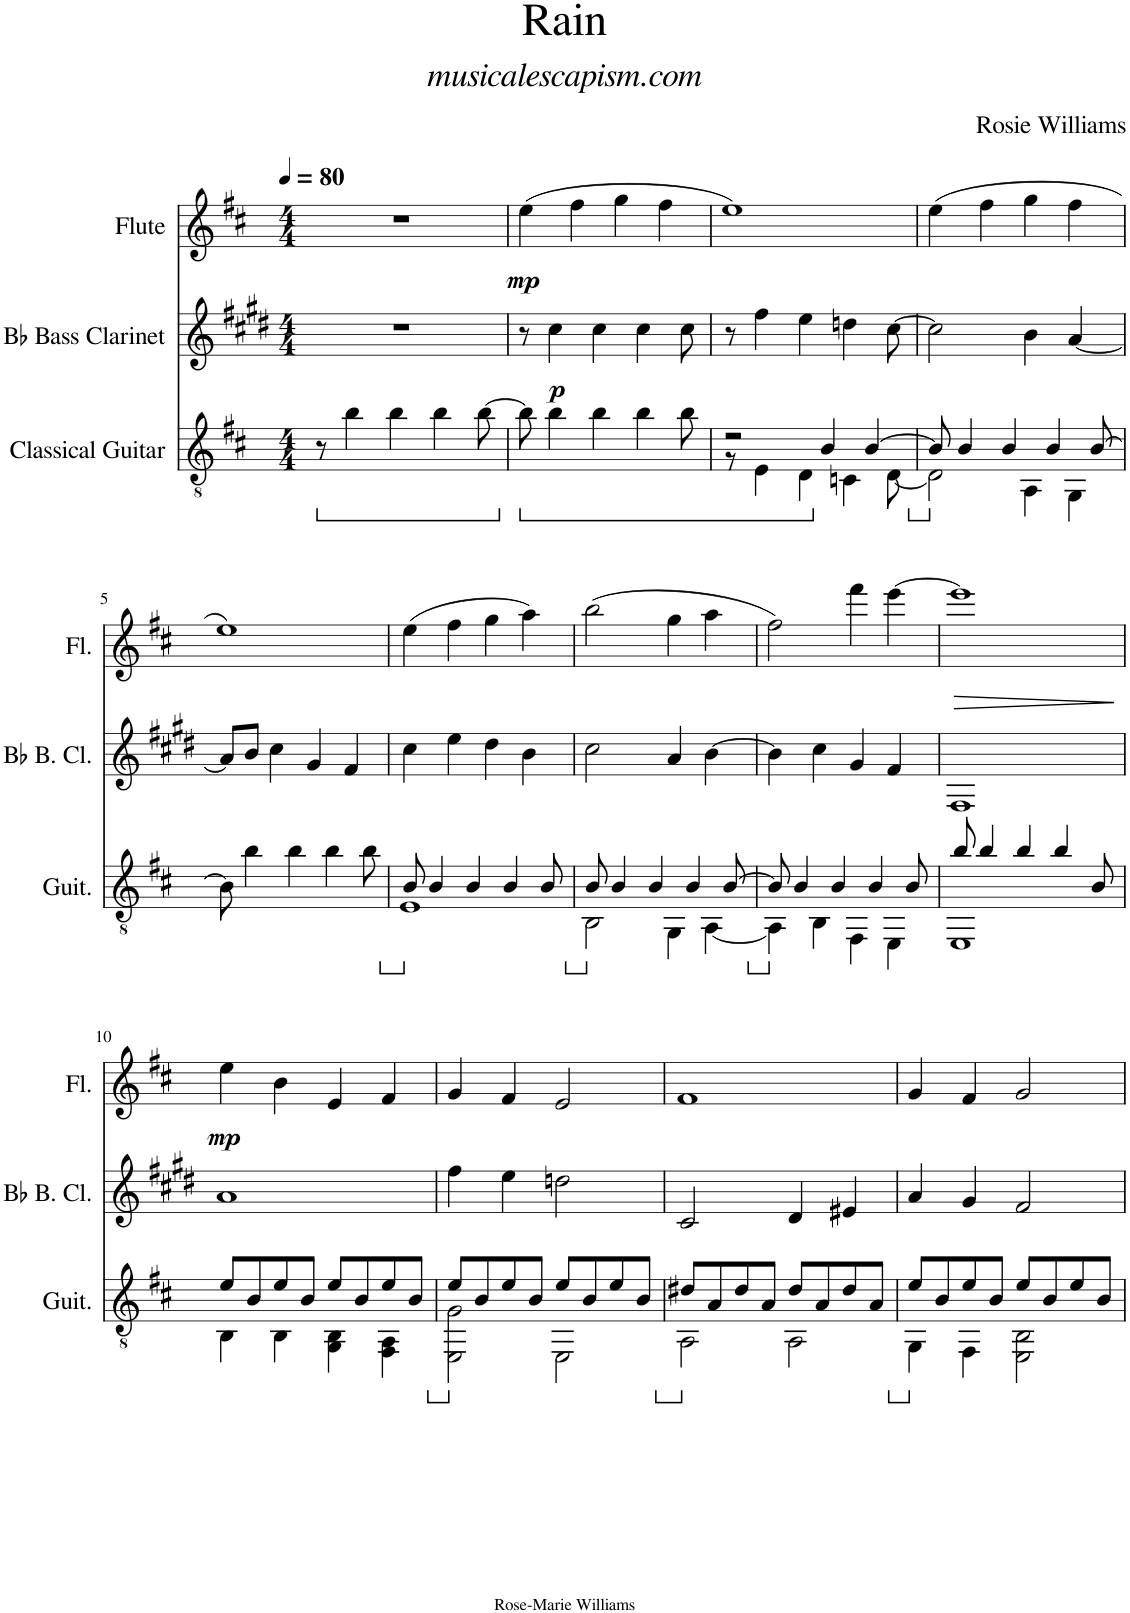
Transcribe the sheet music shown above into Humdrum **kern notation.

**kern	**kern	**dynam	**kern	**dynam
*part3	*part2	*part2	*part1	*part1
*staff3	*staff2	*staff2	*staff1	*staff1
*I"Classical Guitar	*I"Bb Bass Clarinet	*	*I"Flute	*
*I'Guit.	*I'Bb B. Cl.	*	*I'Fl.	*
*clefGv2	*clefG2	*	*clefG2	*
*	*Trd8c14	*	*	*
*k[f#c#]	*k[f#c#g#d#]	*	*k[f#c#]	*
*M4/4	*M4/4	*	*M4/4	*
*MM80	*MM80	*	*MM80	*
*ped	*	*	*	*
=1	=1	=1	=1	=1
8r	1r	.	1r	.
4b\	.	.	.	.
4b\	.	.	.	.
4b\	.	.	.	.
[8b\	.	.	.	.
=2	=2	=2	=2	=2
*Xped	*	*	*	*
*ped	*	*	*	*
!	!	!	!	!LO:DY:b
8b\]	8r	.	(4ee\	mp
!	!	!LO:DY:b	!	!
4b\	4cc#\	p	.	.
.	.	.	4ff#\	.
4b\	4cc#\	.	.	.
.	.	.	4gg\	.
4b\	4cc#\	.	.	.
.	.	.	4ff#\	.
8b\	8cc#\	.	.	.
=3	=3	=3	=3	=3
*^	*	*	*	*
2r	8r	8r	.	1ee)	.
.	4E\	4ff#\	.	.	.
.	4D\	4ee\	.	.	.
*Xped	*	*	*	*	*
4B/	.	.	.	.	.
.	4Cn\	4ddn\	.	.	.
[4B/	.	.	.	.	.
.	[8D\	[8cc#\	.	.	.
=4	=4	=4	=4	=4	=4
*ped	*	*	*	*	*
8B/]	2D\]	2cc#\]	.	(>4ee\	.
4B/	.	.	.	.	.
.	.	.	.	4ff#\	.
4B/	.	.	.	.	.
.	4AA\	4b\	.	4gg\	.
4B/	.	.	.	.	.
.	4GG\	[4a/	.	4ff#\	.
[8B/	.	.	.	.	.
*v	*v	*	*	*	*
!!LO:LB:g=z
=5	=5	=5	=5	=5
*Xped	*	*	*	*
*ped	*	*	*	*
8B\]	8a/L]	.	1ee)	.
4b\	8b/J	.	.	.
.	4cc#\	.	.	.
4b\	.	.	.	.
.	4g#/	.	.	.
4b\	.	.	.	.
.	4f#/	.	.	.
8b\	.	.	.	.
=6	=6	=6	=6	=6
*Xped	*	*	*	*
*ped	*	*	*	*
*^	*	*	*	*
8B/	1E	4cc#\	.	(>4ee\	.
4B/	.	.	.	.	.
.	.	4ee\	.	4ff#\	.
4B/	.	.	.	.	.
.	.	4dd#\	.	4gg\	.
4B/	.	.	.	.	.
.	.	4b\	.	4aa\)	.
8B/	.	.	.	.	.
=7	=7	=7	=7	=7	=7
*Xped	*	*	*	*	*
*ped	*	*	*	*	*
8B/	2BB\	2cc#\	.	(>2bb\	.
4B/	.	.	.	.	.
4B/	.	.	.	.	.
.	4GG\	4a/	.	4gg\	.
4B/	.	.	.	.	.
.	[4AA\	[4b\	.	4aa\	.
[8B/	.	.	.	.	.
=8	=8	=8	=8	=8	=8
*Xped	*	*	*	*	*
*ped	*	*	*	*	*
8B/]	4AA\]	4b\]	.	2ff#\)	.
4B/	.	.	.	.	.
.	4BB\	4cc#\	.	.	.
4B/	.	.	.	.	.
.	4FF#\	4g#/	.	4fff#\	.
4B/	.	.	.	.	.
.	4EE\	4f#/	.	[4eee\	.
8B/	.	.	.	.	.
=9	=9	=9	=9	=9	=9
!	!	!	!	!	!LO:HP:b
8b/	1EE	1F#	.	1eee]	>
4b/	.	.	.	.	.
4b/	.	.	.	.	.
4b/	.	.	.	.	.
8B/	.	.	.	.	.
*v	*v	*	*	*	*
.	.	.	.	]
!!LO:LB:g=z
=10	=10	=10	=10	=10
*^	*	*	*	*
!	!	!	!	!	!LO:DY:b
8e/L	4BB\	1a	.	4ee\	mp
8B/	.	.	.	.	.
8e/	4BB\	.	.	4b\	.
8B/J	.	.	.	.	.
8e/L	4GG\ 4BB\	.	.	4e/	.
8B/	.	.	.	.	.
8e/	4FF#\ 4AA\	.	.	4f#/	.
8B/J	.	.	.	.	.
=11	=11	=11	=11	=11	=11
*Xped	*	*	*	*	*
*ped	*	*	*	*	*
8e/L	2EE\ 2G\	4ff#\	.	4g/	.
8B/	.	.	.	.	.
8e/	.	4ee\	.	4f#/	.
8B/J	.	.	.	.	.
8e/L	2EE\	2ddn\	.	2e/	.
8B/	.	.	.	.	.
8e/	.	.	.	.	.
8B/J	.	.	.	.	.
=12	=12	=12	=12	=12	=12
*Xped	*	*	*	*	*
*ped	*	*	*	*	*
8d#X/L	2AA\	2c#/	.	1f#	.
8A/	.	.	.	.	.
8d#/	.	.	.	.	.
8A/J	.	.	.	.	.
8d#/L	2AA\	4d#/	.	.	.
8A/	.	.	.	.	.
8d#/	.	4e#X/	.	.	.
8A/J	.	.	.	.	.
=13	=13	=13	=13	=13	=13
*Xped	*	*	*	*	*
*ped	*	*	*	*	*
8e/L	4GG\	4a/	.	4g/	.
8B/	.	.	.	.	.
8e/	4FF#\	4g#/	.	4f#/	.
8B/J	.	.	.	.	.
8e/L	2EE\ 2BB\	2f#/	.	2g/	.
8B/	.	.	.	.	.
8e/	.	.	.	.	.
8B/J	.	.	.	.	.
*v	*v	*	*	*	*
*Xped	*	*	*	*
=	=	=	=	=
*-	*-	*-	*-	*-
